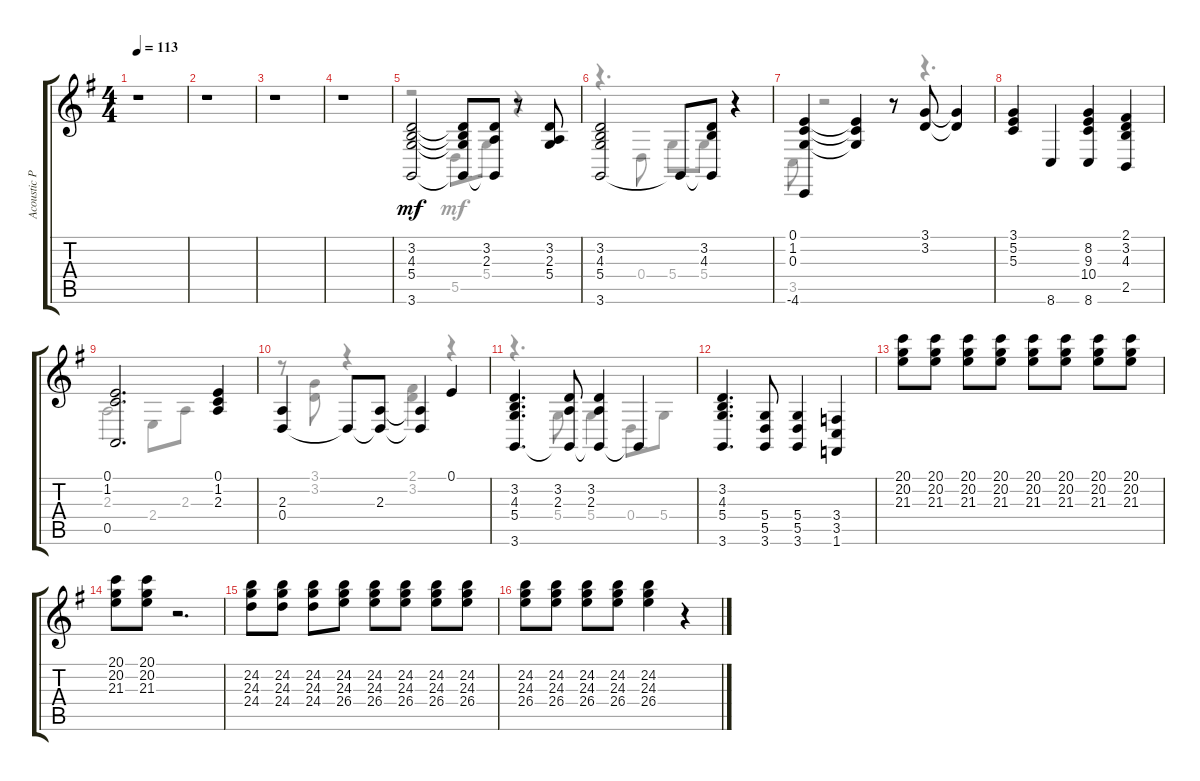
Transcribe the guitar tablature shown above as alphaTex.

\track ("Acoustic Piano" "Acoustic P") {instrument acousticgrandpiano}
\staff {score tabs}
\tuning (E4 B3 G3 D3 A2 E2) {hide}
\voice
\ts (4 4)
\tempo 113
\clef g2
\ks eminor
r.1{dy mf} |
r.1 |
r.1 |
r.1 |
(3.2 4.3 5.4 3.6).2 (3.2{t} 4.3{t} 5.4{t} 3.6{t}).8 (3.2 2.3 3.6{t}).8 r.8 (3.2 2.3 5.4).8 |
(3.2 4.3 5.4 3.6).2 3.6{t}.8 (3.2 4.3 3.6{t}).8 r.4 |
(0.1 1.2 0.3 -4.6).4 (0.1{t} 1.2{t} 0.3{t}).4 r.8 (3.1 3.2).8 (3.1{t} 3.2{t}).4 |
(3.1 5.2 5.3).4 8.6.4 (8.2 9.3 10.4 8.6).4 (2.1 3.2 4.3 2.5).4 |
(0.1 1.2 0.5).2{d} (0.1 1.2 2.3).4 |
(2.3 0.4).4 0.4{t}.8 (2.3 0.4{t}).8 (2.3{t} 0.4{t}).4 0.1.4 |
(3.2 4.3 5.4 3.6).4{d} (3.2 2.3 3.6{t}).8 (3.2 2.3 3.6{t}).4 3.6{t}.4 |
(3.2 4.3 5.4 3.6).4{d} (5.4 5.5 3.6).8 (5.4 5.5 3.6).4 (3.4 3.5 1.6).4 |
(20.1 20.2 21.3).8 (20.1 20.2 21.3).8 (20.1 20.2 21.3).8 (20.1 20.2 21.3).8 (20.1 20.2 21.3).8 (20.1 20.2 21.3).8 (20.1 20.2 21.3).8 (20.1 20.2 21.3).8 |
(20.1 20.2 21.3).8 (20.1 20.2 21.3).8 r.2{d} |
(24.2 24.3 24.4).8 (24.2 24.3 24.4).8 (24.2 24.3 24.4).8 (24.2 24.3 26.4).8 (24.2 24.3 26.4).8 (24.2 24.3 26.4).8 (24.2 24.3 26.4).8 (24.2 24.3 26.4).8 |
(24.2 24.3 26.4).8 (24.2 24.3 26.4).8 (24.2 24.3 26.4).8 (24.2 24.3 26.4).8 (24.2 24.3 26.4).4 r.4
\voice
\clef g2
\ottava regular
\simile none
\ks eminor
|
|
|
|
r.2 5.5.8 5.4.8 r.4 |
r.4{d} 0.4.8 5.4.8 5.4.8 r.4 |
3.5.8 r.2 r.4{d} |
|
2.3.2 2.4.8 2.3.8 |
r.8 (3.1 3.2).8 r.4 (2.1 3.2).4 r.4 |
r.4{d} 5.4.8 5.4.4 0.4.8 5.4.8 |
|
|
|
|
